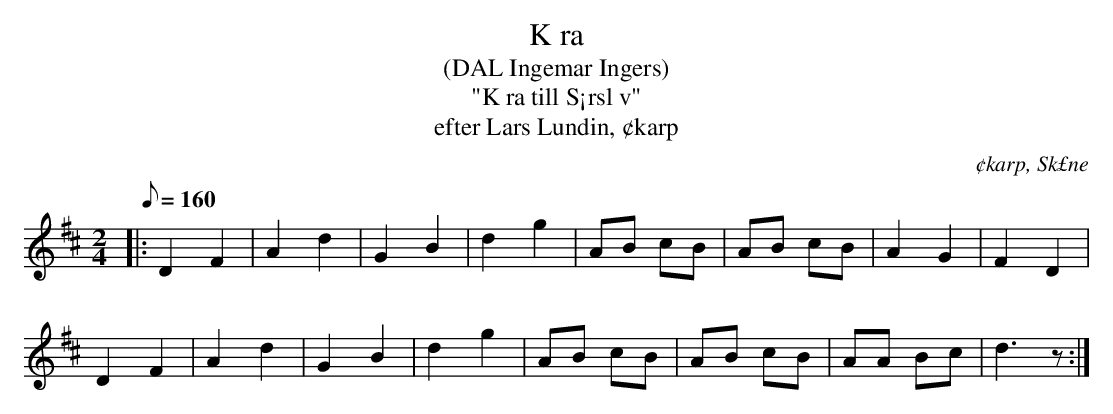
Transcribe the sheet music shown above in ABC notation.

X:1
T:K ra
T:(DAL Ingemar Ingers)
T:"K ra till S¡rsl v"
T:efter Lars Lundin, ¢karp
O:¢karp, Sk£ne
M:2/4
L:1/8
Q:160
K:D
|: D2 F2 | A2 d2 | G2 B2 | d2 g2 | AB cB | AB cB | A2 G2 | F2 D2 |
   D2 F2 | A2 d2 | G2 B2 | d2 g2 | AB cB | AB cB | AA Bc | d3 z :|
